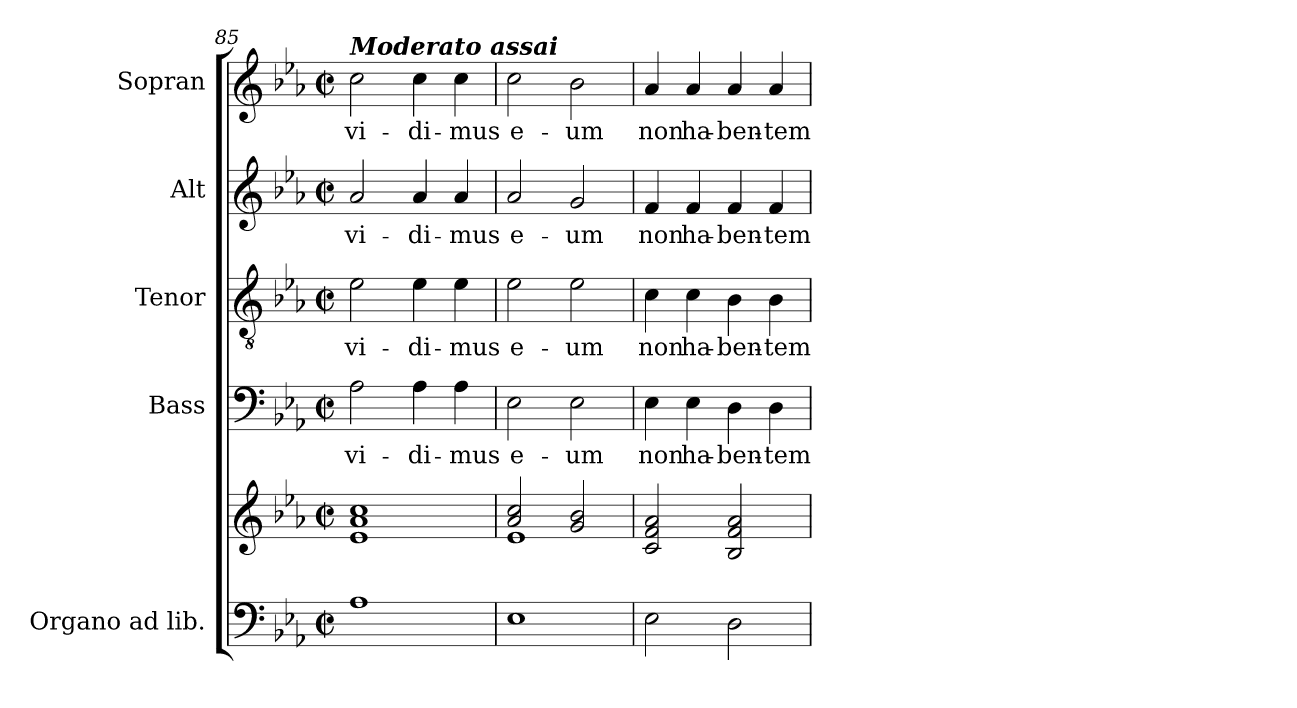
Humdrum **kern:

**kern	**kern	**kern	**text	**kern	**text	**kern	**text	**kern	**text
*part5	*part5	*part4	*part4	*part3	*part3	*part2	*part2	*part1	*part1
*staff6	*staff5	*staff4	*staff4	*staff3	*staff3	*staff2	*staff2	*staff1	*staff1
*I"Organo ad lib.	*	*I"Bass	*	*I"Tenor	*	*I"Alt	*	*I"Sopran	*
*	*	*I'B.	*	*I'T.	*	*I'A.	*	*I'S.	*
*clefF4	*clefG2	*clefF4	*	*clefGv2	*	*clefG2	*	*clefG2	*
*k[b-e-a-]	*k[b-e-a-]	*k[b-e-a-]	*	*k[b-e-a-]	*	*k[b-e-a-]	*	*k[b-e-a-]	*
*E-:	*E-:	*E-:	*	*E-:	*	*E-:	*	*E-:	*
*M2/2	*M2/2	*M2/2	*	*M2/2	*	*M2/2	*	*M2/2	*
*met(c|)	*met(c|)	*met(c|)	*	*met(c|)	*	*met(c|)	*	*met(c|)	*
=85	=85	=85	=85	=85	=85	=85	=85	=85	=85
!	!	!	!	!	!	!	!	!LO:TX:a:Bi:t=Moderato assai	!
!	!	!	!LO:LY:b	!	!LO:LY:b	!	!LO:LY:b	!	!LO:LY:b
1A-	1e- 1a- 1cc	2A-\	vi-	2e-\	vi-	2a-/	vi-	2cc\	vi-
!	!	!	!LO:LY:b	!	!LO:LY:b	!	!LO:LY:b	!	!LO:LY:b
.	.	4A-\	-di-	4e-\	-di-	4a-/	-di-	4cc\	-di-
!	!	!	!LO:LY:b	!	!LO:LY:b	!	!LO:LY:b	!	!LO:LY:b
.	.	4A-\	-mus	4e-\	-mus	4a-/	-mus	4cc\	-mus
=86	=86	=86	=86	=86	=86	=86	=86	=86	=86
*	*^	*	*	*	*	*	*	*	*
!	!	!	!	!LO:LY:b	!	!LO:LY:b	!	!LO:LY:b	!	!LO:LY:b
1E-	2a-/ 2cc/	1e-	2E-\	e-	2e-\	e-	2a-/	e-	2cc\	e-
!	!	!	!	!LO:LY:b	!	!LO:LY:b	!	!LO:LY:b	!	!LO:LY:b
.	2g/ 2b-/	.	2E-\	-um	2e-\	-um	2g/	-um	2b-\	-um
*	*v	*v	*	*	*	*	*	*	*	*
=87	=87	=87	=87	=87	=87	=87	=87	=87	=87
!	!	!	!LO:LY:b	!	!LO:LY:b	!	!LO:LY:b	!	!LO:LY:b
2E-\	2c/ 2f/ 2a-/	4E-\	non	4c\	non	4f/	non	4a-/	non
!	!	!	!LO:LY:b	!	!LO:LY:b	!	!LO:LY:b	!	!LO:LY:b
.	.	4E-\	ha-	4c\	ha-	4f/	ha-	4a-/	ha-
!	!	!	!LO:LY:b	!	!LO:LY:b	!	!LO:LY:b	!	!LO:LY:b
2D\	2B-/ 2f/ 2a-/	4D\	-ben-	4B-\	-ben-	4f/	-ben-	4a-/	-ben-
!	!	!	!LO:LY:b	!	!LO:LY:b	!	!LO:LY:b	!	!LO:LY:b
.	.	4D\	-tem	4B-\	-tem	4f/	-tem	4a-/	-tem
=	=	=	=	=	=	=	=	=	=
*-	*-	*-	*-	*-	*-	*-	*-	*-	*-
